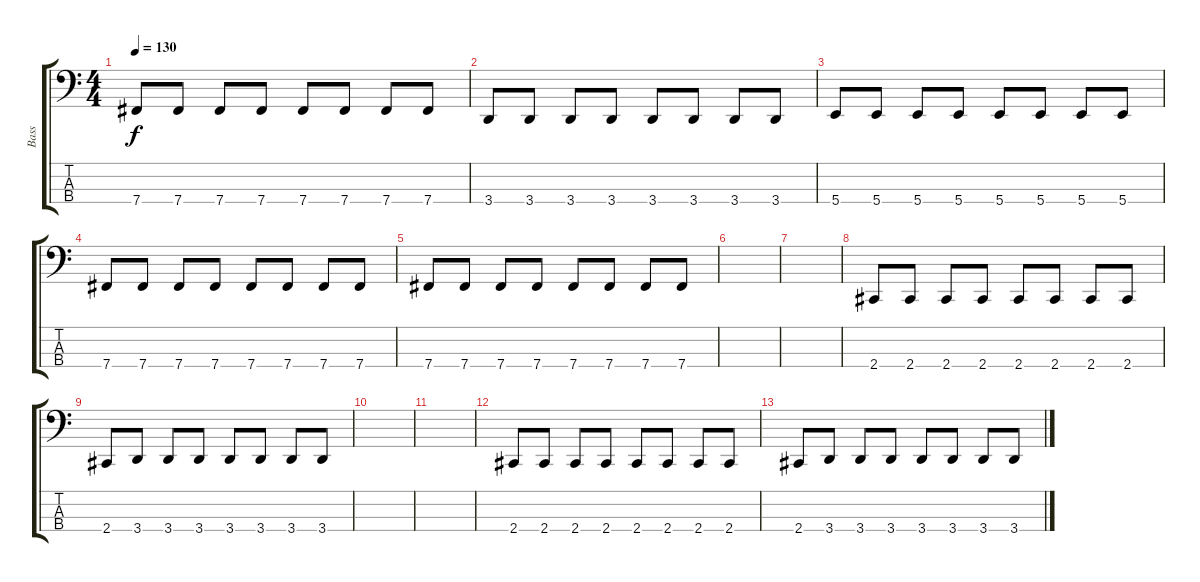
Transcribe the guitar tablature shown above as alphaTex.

\track ("Bass" "Bass") {instrument electricbasspick}
\staff {score tabs}
\tuning (E2 B1 Gb1 B0) {hide}
\ts (4 4)
\tempo 130
\clef f4
\ks c
7.4.8{dy f} 7.4.8 7.4.8 7.4.8 7.4.8 7.4.8 7.4.8 7.4.8 |
3.4.8 3.4.8 3.4.8 3.4.8 3.4.8 3.4.8 3.4.8 3.4.8 |
5.4.8 5.4.8 5.4.8 5.4.8 5.4.8 5.4.8 5.4.8 5.4.8 |
7.4.8 7.4.8 7.4.8 7.4.8 7.4.8 7.4.8 7.4.8 7.4.8 |
7.4.8 7.4.8 7.4.8 7.4.8 7.4.8 7.4.8 7.4.8 7.4.8 |
|
|
2.4.8 2.4.8 2.4.8 2.4.8 2.4.8 2.4.8 2.4.8 2.4.8 |
2.4.8 3.4.8 3.4.8 3.4.8 3.4.8 3.4.8 3.4.8 3.4.8 |
|
|
2.4.8 2.4.8 2.4.8 2.4.8 2.4.8 2.4.8 2.4.8 2.4.8 |
2.4.8 3.4.8 3.4.8 3.4.8 3.4.8 3.4.8 3.4.8 3.4.8
